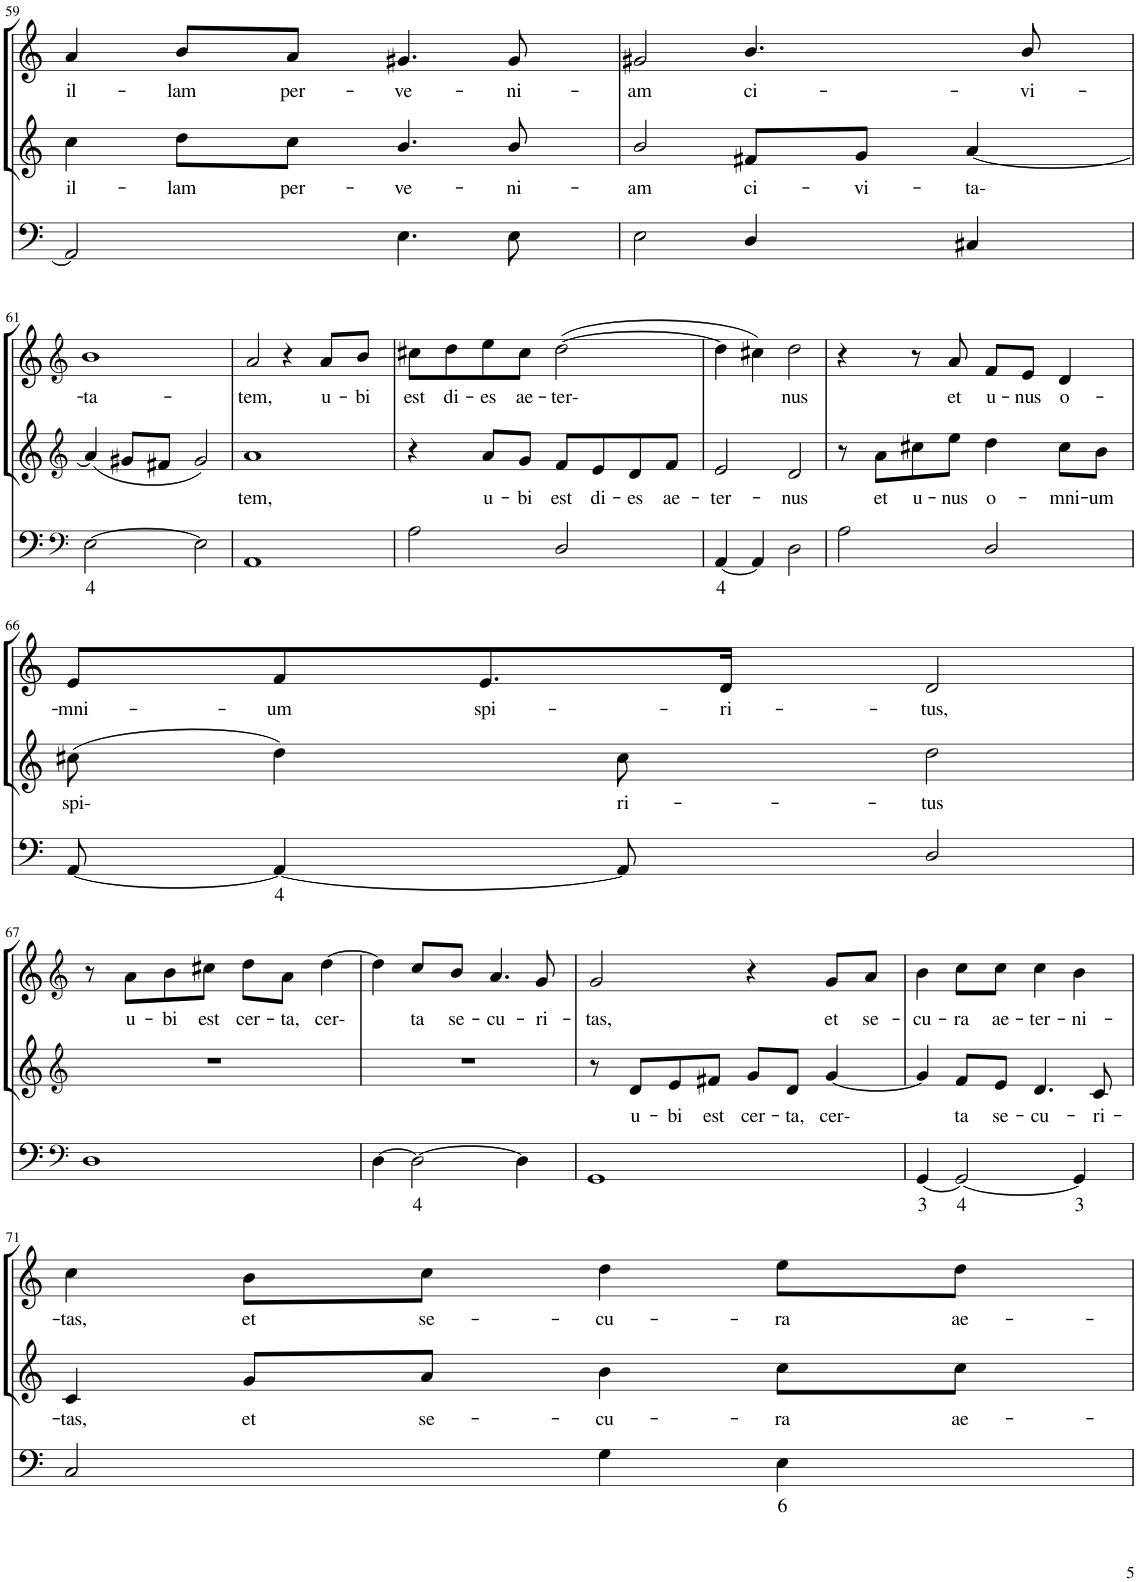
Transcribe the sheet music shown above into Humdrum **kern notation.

**kern	**text	**kern	**text	**kern	**text
*part3	*part3	*part2	*part2	*part1	*part1
*staff3	*staff3	*staff2	*staff2	*staff1	*staff1
*I"Continuo	*	*I"Soprano II	*	*I"Soprano I	*
!!LO:PB:g=z
*clefF4	*	*clefG2	*	*clefG2	*
*k[]	*	*k[]	*	*k[]	*
=59	=59	=59	=59	=59	=59
!	!	!	!LO:LY:b	!	!LO:LY:b
2AA/]	.	4cc\	il-	4a/	il-
!	!	!	!LO:LY:b	!	!LO:LY:b
.	.	8dd\L	lam	8b/L	lam
!	!	!	!LO:LY:b	!	!LO:LY:b
.	.	8cc\J	per-	8a/J	per-
!	!	!	!LO:LY:b	!	!LO:LY:b
4.E\	.	4.b/	ve-	4.g#X/	ve-
!	!	!	!LO:LY:b	!	!LO:LY:b
8E\	.	8b/	ni-	8g#/	ni-
=60	=60	=60	=60	=60	=60
!	!	!	!LO:LY:b	!	!LO:LY:b
2E\	.	2b/	am	2g#X/	am
!	!	!	!LO:LY:b	!	!LO:LY:b
4D/	.	8f#X/L	ci-	4.b/	ci-
!	!	!	!LO:LY:b	!	!
.	.	8g/J	vi-	.	.
!	!	!	!LO:LY:b	!	!
4C#X/	.	[4a/	ta-	.	.
!	!	!	!	!	!LO:LY:b
.	.	.	.	8b/	vi-
!!LO:LB:g=z
=61	=61	=61	=61	=61	=61
*clefF4	*	*clefG2	*	*clefG2	*
!	!LO:LY:b	!	!	!	!LO:LY:b
[2E\	4	(4a/]	.	1b	ta-
.	.	8g#X/L	.	.	.
.	.	8f#X/J	.	.	.
2E\]	.	2g#/)	.	.	.
=62	=62	=62	=62	=62	=62
!	!	!	!LO:LY:b	!	!LO:LY:b
1AA	.	1a	tem,	2a/	tem,
.	.	.	.	4r	.
!	!	!	!	!	!LO:LY:b
.	.	.	.	8a/L	u-
!	!	!	!	!	!LO:LY:b
.	.	.	.	8b/J	bi
=63	=63	=63	=63	=63	=63
!	!	!	!	!	!LO:LY:b
2A\	.	4r	.	8cc#X\L	est
!	!	!	!	!	!LO:LY:b
.	.	.	.	8dd\	di-
!	!	!	!LO:LY:b	!	!LO:LY:b
.	.	8a/L	u-	8ee\	es
!	!	!	!LO:LY:b	!	!LO:LY:b
.	.	8g/J	bi	8cc#\J	ae-
!	!	!	!LO:LY:b	!	!LO:LY:b
2D/	.	8f/L	est	([2dd\	ter-
!	!	!	!LO:LY:b	!	!
.	.	8e/	di-	.	.
!	!	!	!LO:LY:b	!	!
.	.	8d/	es	.	.
!	!	!	!LO:LY:b	!	!
.	.	8f/J	ae-	.	.
=64	=64	=64	=64	=64	=64
!	!LO:LY:b	!	!LO:LY:b	!	!
[4AA/	4	2e/	ter-	4dd\]	.
4AA/]	.	.	.	4cc#X\)	.
!	!	!	!LO:LY:b	!	!LO:LY:b
2D\	.	2d/	nus	2dd\	nus
=65	=65	=65	=65	=65	=65
2A\	.	8r	.	4r	.
!	!	!	!LO:LY:b	!	!
.	.	8a\L	et	.	.
!	!	!	!LO:LY:b	!	!
.	.	8cc#X\	u-	8r	.
!	!	!	!LO:LY:b	!	!LO:LY:b
.	.	8ee\J	nus	8a/	et
!	!	!	!LO:LY:b	!	!LO:LY:b
2D/	.	4dd\	o-	8f/L	u-
!	!	!	!	!	!LO:LY:b
.	.	.	.	8e/J	nus
!	!	!	!LO:LY:b	!	!LO:LY:b
.	.	8cc#\L	mni-	4d/	o-
!	!	!	!LO:LY:b	!	!
.	.	8b\J	um	.	.
!!LO:LB:g=z
=66	=66	=66	=66	=66	=66
!	!	!	!LO:LY:b	!	!LO:LY:b
[8AA/	.	(8cc#X\	spi-	8e/L	mni-
!	!LO:LY:b	!	!	!	!LO:LY:b
4AA/_	4	4dd\)	.	8f/	um
!	!	!	!	!	!LO:LY:b
.	.	.	.	8.e/	spi-
!	!	!	!LO:LY:b	!	!
8AA/]	.	8cc#\	ri-	.	.
!	!	!	!	!	!LO:LY:b
.	.	.	.	16d/Jk	ri-
!	!	!	!LO:LY:b	!	!LO:LY:b
2D/	.	2dd\	tus	2d/	tus,
!!LO:LB:g=z
=67	=67	=67	=67	=67	=67
*clefF4	*	*clefG2	*	*clefG2	*
1D	.	1r	.	8r	.
!	!	!	!	!	!LO:LY:b
.	.	.	.	8a\L	u-
!	!	!	!	!	!LO:LY:b
.	.	.	.	8b\	bi
!	!	!	!	!	!LO:LY:b
.	.	.	.	8cc#X\J	est
!	!	!	!	!	!LO:LY:b
.	.	.	.	8dd\L	cer-
!	!	!	!	!	!LO:LY:b
.	.	.	.	8a\J	ta,
!	!	!	!	!	!LO:LY:b
.	.	.	.	[4dd\	cer-
=68	=68	=68	=68	=68	=68
[4D\	.	1r	.	4dd\]	.
!	!LO:LY:b	!	!	!	!LO:LY:b
2D\_	4	.	.	8cc/L	ta
!	!	!	!	!	!LO:LY:b
.	.	.	.	8b/J	se-
!	!	!	!	!	!LO:LY:b
.	.	.	.	4.a/	cu-
4D\]	.	.	.	.	.
!	!	!	!	!	!LO:LY:b
.	.	.	.	8g/	ri-
=69	=69	=69	=69	=69	=69
!	!	!	!	!	!LO:LY:b
1GG	.	8r	.	2g/	tas,
!	!	!	!LO:LY:b	!	!
.	.	8d/L	u-	.	.
!	!	!	!LO:LY:b	!	!
.	.	8e/	bi	.	.
!	!	!	!LO:LY:b	!	!
.	.	8f#X/J	est	.	.
!	!	!	!LO:LY:b	!	!
.	.	8g/L	cer-	4r	.
!	!	!	!LO:LY:b	!	!
.	.	8d/J	ta,	.	.
!	!	!	!LO:LY:b	!	!LO:LY:b
.	.	[4g/	cer-	8g/L	et
!	!	!	!	!	!LO:LY:b
.	.	.	.	8a/J	se-
=70	=70	=70	=70	=70	=70
!	!LO:LY:b	!	!	!	!LO:LY:b
[4GG/	3	4g/]	.	4b\	cu-
!	!LO:LY:b	!	!LO:LY:b	!	!LO:LY:b
2GG/_	4	8f/L	ta	8cc\L	ra
!	!	!	!LO:LY:b	!	!LO:LY:b
.	.	8e/J	se-	8cc\J	ae-
!	!	!	!LO:LY:b	!	!LO:LY:b
.	.	4.d/	cu-	4cc\	ter-
!	!LO:LY:b	!	!	!	!LO:LY:b
4GG/]	3	.	.	4b\	ni-
!	!	!	!LO:LY:b	!	!
.	.	8c/	ri-	.	.
!!LO:LB:g=z
=71	=71	=71	=71	=71	=71
!	!	!	!LO:LY:b	!	!LO:LY:b
2C/	.	4c/	tas,	4cc\	tas,
!	!	!	!LO:LY:b	!	!LO:LY:b
.	.	8g/L	et	8b\L	et
!	!	!	!LO:LY:b	!	!LO:LY:b
.	.	8a/J	se-	8cc\J	se-
!	!	!	!LO:LY:b	!	!LO:LY:b
4G\	.	4b\	cu-	4dd\	cu-
!	!LO:LY:b	!	!LO:LY:b	!	!LO:LY:b
4E\	6	8cc\L	ra	8ee\L	ra
!	!	!	!LO:LY:b	!	!LO:LY:b
.	.	8cc\J	ae-	8dd\J	ae-
=	=	=	=	=	=
*-	*-	*-	*-	*-	*-
